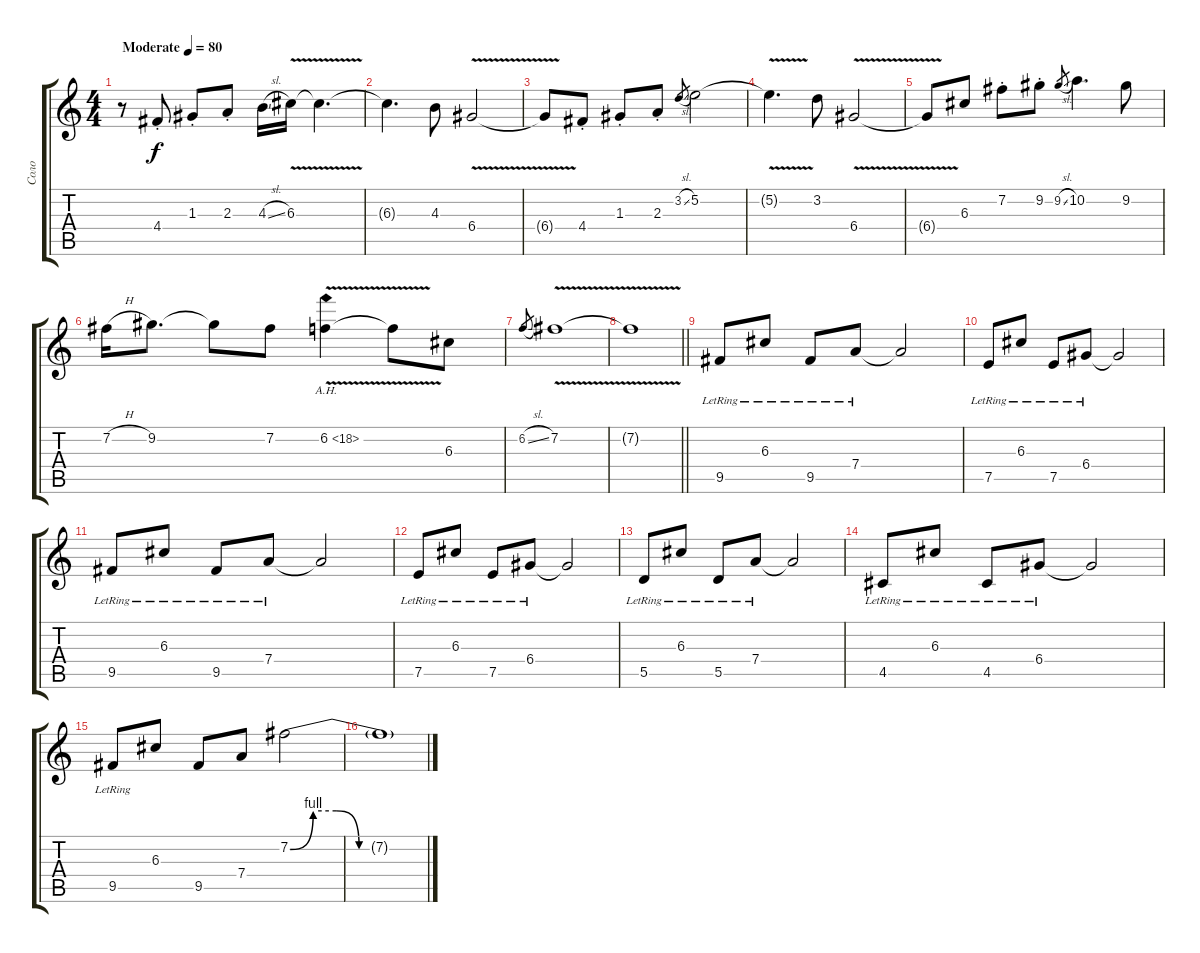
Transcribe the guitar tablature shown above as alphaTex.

\track ("Соло" "Соло") {instrument distortionguitar}
\staff {score tabs}
\tuning (E4 B3 G3 D3 A2 E2) {hide}
\ts (4 4)
\tempo (80 "Moderate")
\clef g2
\ks c
r.8{dy f instrument distortionguitar} 4.4{st}.8 1.3{st}.8 2.3{st}.8 4.3{sl}.16 6.3{v}.16 6.3{t}.4{d} |
6.3{t}.4{d} 4.3.8 6.4{v}.2 |
6.4{t}.8 4.4{st}.8 1.3{st}.8 2.3{st}.8 3.2{sl}.8{gr} 5.2.2 |
5.2{v t}.4{d} 3.2.8 6.4{v}.2 |
6.4{t}.8 6.3.8 7.2{st}.8 9.2{st}.8 9.2{sl}.8{gr} 10.2.4{d} 9.2.8 |
7.2{h}.16 9.2.8{d} 9.2{t}.8 7.2.8 6.2{ah 12 v}.4 6.2{t}.8 6.3.8 |
6.2{sl}.8{gr} 7.2{v}.1 |
\barLineRight lightlight
7.2{t}.1 |
9.5{lr}.8{volume 16 instrument electricguitarclean} 6.3{lr}.8 9.5{lr}.8 7.4{lr}.8 7.4{t}.2 |
7.5{lr}.8 6.3{lr}.8 7.5{lr}.8 6.4{lr}.8 6.4{t}.2 |
9.5{lr}.8 6.3{lr}.8 9.5{lr}.8 7.4{lr}.8 7.4{t}.2 |
7.5{lr}.8 6.3{lr}.8 7.5{lr}.8 6.4{lr}.8 6.4{t}.2 |
5.5{lr}.8 6.3{lr}.8 5.5{lr}.8 7.4{lr}.8 7.4{t}.2 |
4.5{lr}.8 6.3{lr}.8 4.5{lr}.8 6.4{lr}.8 6.4{t}.2 |
9.5{lr}.8 6.3.8 9.5.8 7.4.8 7.2{be (custom 0 0 10 4 20 4 30 0 60 0)}.2{instrument distortionguitar} |
7.2{t}.1
